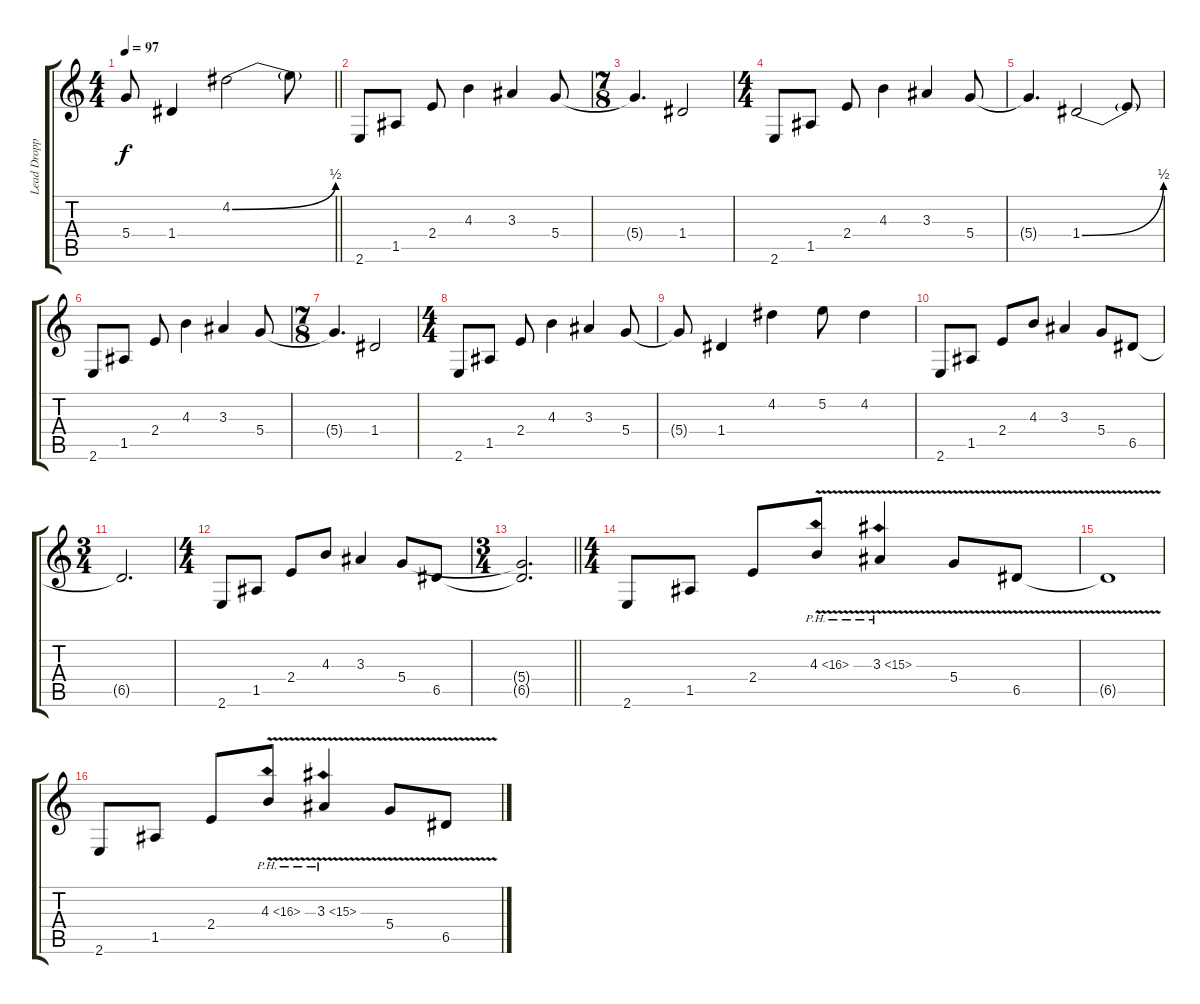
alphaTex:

\track ("Lead Dropped D " "Lead Dropp") {instrument distortionguitar}
\staff {score tabs}
\tuning (E4 B3 G3 D3 A2 D2) {hide}
\ts (4 4)
\tempo 97
\clef g2
\barLineRight lightlight
\ks c
5.4{t}.8{dy f} 1.4.4 4.2{be (bend 0 0 60 2)}.2 4.2{t}.8 |
2.6.8 1.5.8 2.4.8 4.3.4 3.3.4 5.4.8 |
\ts (7 8)
5.4{t}.4{d} 1.4.2 |
\ts (4 4)
2.6.8 1.5.8 2.4.8 4.3.4 3.3.4 5.4.8 |
5.4{t}.4{d} 1.4{be (bend 0 0 60 2)}.2 1.4{t}.8 |
2.6.8 1.5.8 2.4.8 4.3.4 3.3.4 5.4.8 |
\ts (7 8)
5.4{t}.4{d} 1.4.2 |
\ts (4 4)
2.6.8 1.5.8 2.4.8 4.3.4 3.3.4 5.4.8 |
5.4{t}.8 1.4.4 4.2.4 5.2.8 4.2.4 |
2.6.8 1.5.8 2.4.8 4.3.8 3.3.4 5.4.8 6.5.8 |
\ts (3 4)
6.5{t}.2{d} |
\ts (4 4)
2.6.8 1.5.8 2.4.8 4.3.8 3.3.4 5.4.8 6.5.8 |
\ts (3 4)
\barLineRight lightlight
(5.4{t} 6.5{t}).2{d} |
\ts (4 4)
\section ("" "")
2.6.8{instrument distortionguitar} 1.5.8 2.4.8 4.3{ph 12 v}.8 3.3{ph 12 v}.4 5.4{v}.8 6.5{v}.8 |
6.5{t}.1 |
2.6.8 1.5.8 2.4.8 4.3{ph 12 v}.8 3.3{ph 12 v}.4 5.4{v}.8 6.5{v}.8
